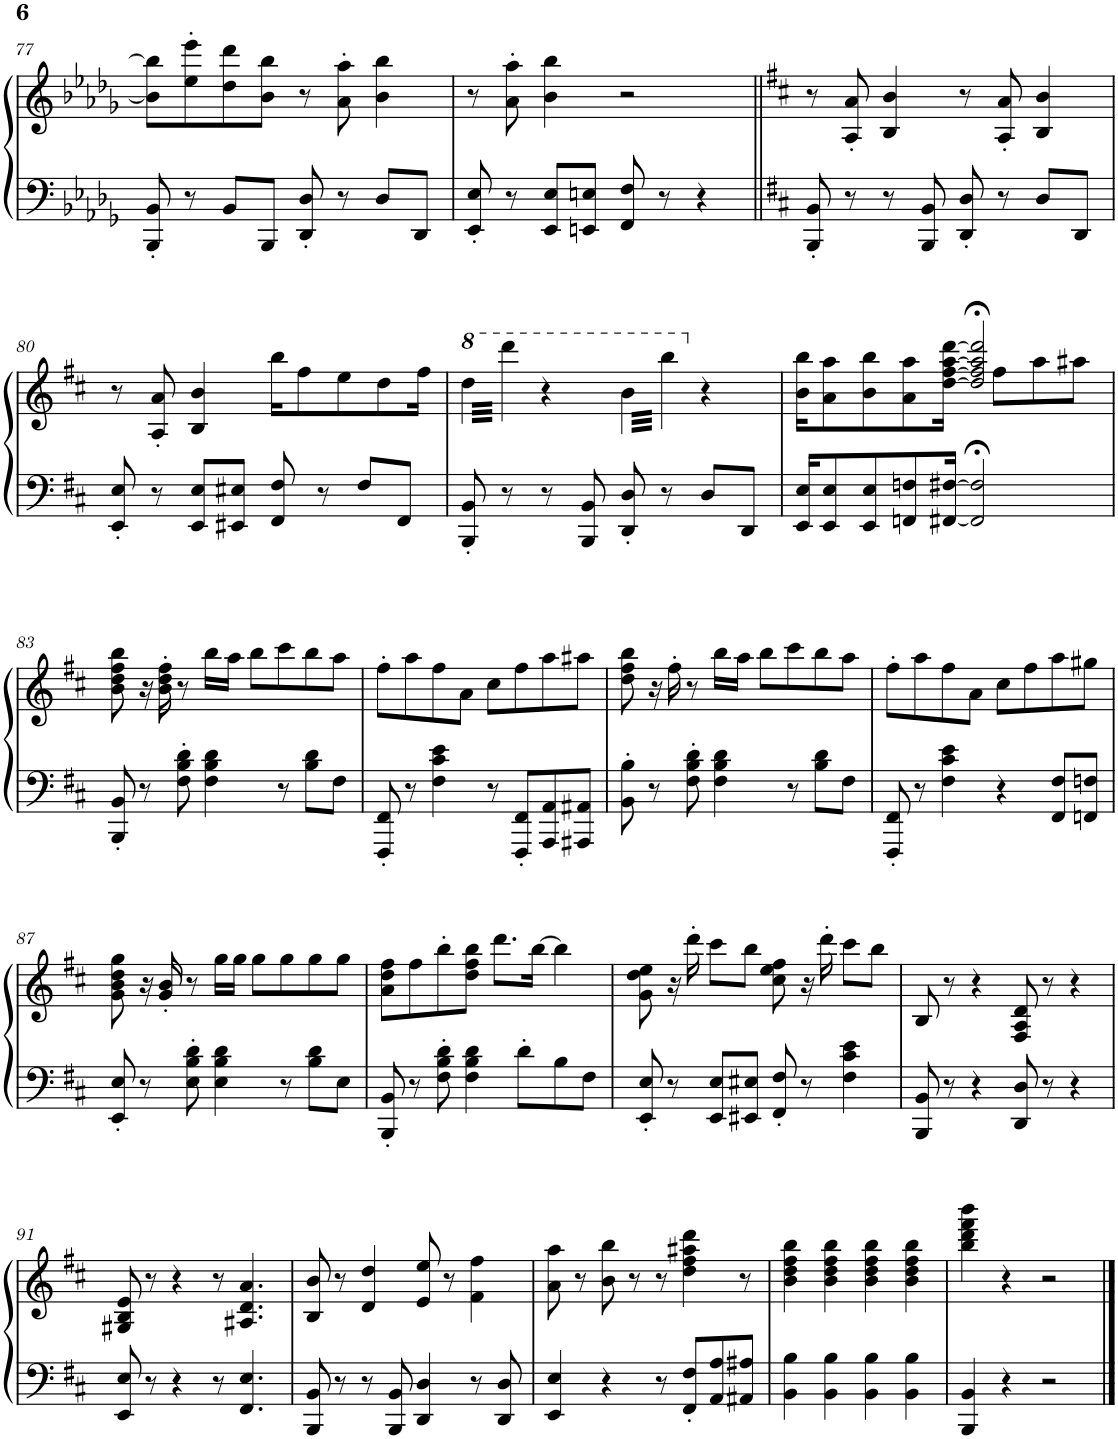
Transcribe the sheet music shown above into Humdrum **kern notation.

**kern	**kern
*part1	*part1
*staff2	*staff1
*I"Grand Piano	*
*I'Pno.	*
!!LO:PB:g=z
*clefF4	*clefG2
*k[b-e-a-d-g-]	*k[b-e-a-d-g-]
*M4/4	*M4/4
=77	=77
8BBB-/' 8BB-/'	8b-\] 8bb-\]L
8r	8ee-\' 8eee-\'
8BB-/L	8dd-\ 8ddd-\
8BBB-/J	8b-\ 8bb-\J
8DD-/' 8D-/'	8r
8r	8a-\' 8aa-\'
8D-/L	4b-\ 4bb-\
8DD-/J	.
=78	=78
8EE-/' 8E-/'	8r
8r	8a-\' 8aa-\'
8EE-/ 8E-/L	4b-\ 4bb-\
8EEn/ 8En/J	.
8FF/ 8F/	2r
8r	.
4r	.
=79||	=79||
*k[f#c#]	*k[f#c#]
8BBB/' 8BB/'	8r
8r	8A/' 8a/'
8r	4B/ 4b/
8BBB/ 8BB/	.
8DD/' 8D/'	8r
8r	8A/' 8a/'
8D/L	4B/ 4b/
8DD/J	.
!!LO:LB:g=z
=80	=80
8EE/' 8E/'	8r
8r	8A/' 8a/'
8EE/ 8E/L	4B/ 4b/
8EE#X/ 8E#X/J	.
8FF#/ 8F#/	16bb\KL
.	8ff#\
8r	.
.	8ee\
8F#/L	.
.	8dd\
8FF#/J	.
.	16ff#\Jk
=81	=81
*	*8va
*	*tremolo
8BBB/' 8BB/'	64ddd\LLLL
.	64dddd\
.	64ddd\
.	64dddd\
.	64ddd\
.	64dddd\
.	64ddd\
.	64dddd\
8r	64ddd\
.	64dddd\
.	64ddd\
.	64dddd\
.	64ddd\
.	64dddd\
.	64ddd\
.	64dddd\JJJJ
8r	4r
.	.
.	.
.	.
.	.
.	.
.	.
.	.
8BBB/ 8BB/	.
8DD/' 8D/'	64bb\LLLL
.	64bbb\
.	64bb\
.	64bbb\
.	64bb\
.	64bbb\
.	64bb\
.	64bbb\
8r	64bb\
.	64bbb\
.	64bb\
.	64bbb\
.	64bb\
.	64bbb\
.	64bb\
.	64bbb\JJJJ
*	*Xtremolo
*	*X8va
8D/L	4r
.	.
.	.
.	.
.	.
.	.
.	.
.	.
8DD/J	.
=82	=82
*	*^
16EE/ 16E/KL	16b\ 16bb\KL	8ryy
8EE/ 8E/	8a\ 8aa\	.
*	*v	*v
8EE/ 8E/	8b\ 8bb\
8FFn/ 8Fn/	8a\ 8aa\
[16FF#X/ [16F#X/Jk	[16dd\ [16ff#\ [16aa\ [16ddd\Jk
2FF#/];< 2F#/];<	2dd/];< 2ff#/];< 2aa/];< 2ddd/];<
*	*^
.	.	8ff#\L
.	.	8aa\
.	.	8aa#X\J
*	*v	*v
!!LO:LB:g=z
=83	=83
8BBB/' 8BB/'	8b\ 8dd\ 8ff#\ 8bb\
8r	16r
.	16b\' 16dd\' 16ff#\'
8F#\' 8B\' 8d\'	8r
4F#\ 4B\ 4d\	16bb\LL
.	16aa\JJ
.	8bb\L
8r	8ccc#\
8B\ 8d\L	8bb\
8F#\J	8aa\J
=84	=84
8FFF#/' 8FF#/'	8ff#'\L
8r	8aa\
4F#\ 4c#\ 4e\	8ff#\
.	8a\J
8r	8cc#\L
8FFF#/' 8FF#/'L	8ff#\
8AAA/ 8AA/	8aa\
8AAA#X/ 8AA#X/J	8aa#X\J
=85	=85
8BB\' 8B\'	8dd\ 8ff#\ 8bb\
8r	16r
.	16ff#'\
8F#\' 8B\' 8d\'	8r
4F#\ 4B\ 4d\	16bb\LL
.	16aa\JJ
.	8bb\L
8r	8ccc#\
8B\ 8d\L	8bb\
8F#\J	8aa\J
=86	=86
8FFF#/' 8FF#/'	8ff#'\L
8r	8aa\
4F#\ 4c#\ 4e\	8ff#\
.	8a\J
4r	8cc#\L
.	8ff#\
8FF#/ 8F#/L	8aa\
8FFn/ 8Fn/J	8gg#X\J
!!LO:LB:g=z
=87	=87
8EE/' 8E/'	8g\ 8b\ 8dd\ 8gg\
8r	16r
.	16g/' 16b/'
8E\' 8B\' 8d\'	8r
4E\ 4B\ 4d\	16gg\LL
.	16gg\JJ
.	8gg\L
8r	8gg\
8B\ 8d\L	8gg\
8E\J	8gg\J
=88	=88
8BBB/' 8BB/'	8a\ 8dd\ 8ff#\L
8r	8ff#\
8F#\' 8B\' 8d\'	8bb'\
4F#\ 4B\ 4d\	8dd\ 8ff#\ 8bb\J
.	8.ddd\L
8d'\L	.
.	[16bb\Jk
8B\	4bb\]
8F#\J	.
=89	=89
8EE/' 8E/'	8g\ 8dd\ 8ee\
8r	16r
.	16ddd'\
8EE/ 8E/L	8ccc#\L
8EE#X/ 8E#X/J	8bb\J
8FF#/' 8F#/'	8cc#\ 8ee\ 8ff#\
8r	16r
.	16ddd'\
4F#\ 4c#\ 4e\	8ccc#\L
.	8bb\J
=90	=90
8BBB/ 8BB/	8B/
8r	8r
4r	4r
8DD/ 8D/	8F#/ 8A/ 8d/
8r	8r
4r	4r
!!LO:LB:g=z
=91	=91
8EE/ 8E/	8G#X/ 8B/ 8e/
8r	8r
4r	4r
8r	8r
4.FF#/ 4.E/	4.A#X/ 4.d/ 4.a/
=92	=92
8BBB/ 8BB/	8B/ 8b/
8r	8r
8r	4d/ 4dd/
8BBB/ 8BB/	.
4DD/ 4D/	8e/ 8ee/
.	8r
8r	4f#\ 4ff#\
8DD/ 8D/	.
=93	=93
4EE/ 4E/	8a\ 8aa\
.	8r
4r	8b\ 8bb\
.	8r
8r	8r
8FF#/' 8F#/'L	4dd\ 4ff#\ 4aa#X\ 4ddd\
8AA/ 8A/	.
8AA#X/ 8A#X/J	8r
=94	=94
4BB\ 4B\	4b\ 4dd\ 4ff#\ 4bb\
4BB\ 4B\	4b\ 4dd\ 4ff#\ 4bb\
4BB\ 4B\	4b\ 4dd\ 4ff#\ 4bb\
4BB\ 4B\	4b\ 4dd\ 4ff#\ 4bb\
=95	=95
4BBB/ 4BB/	4bb\ 4ddd\ 4fff#\ 4bbb\
4r	4r
2r	2r
==	==
*-	*-
